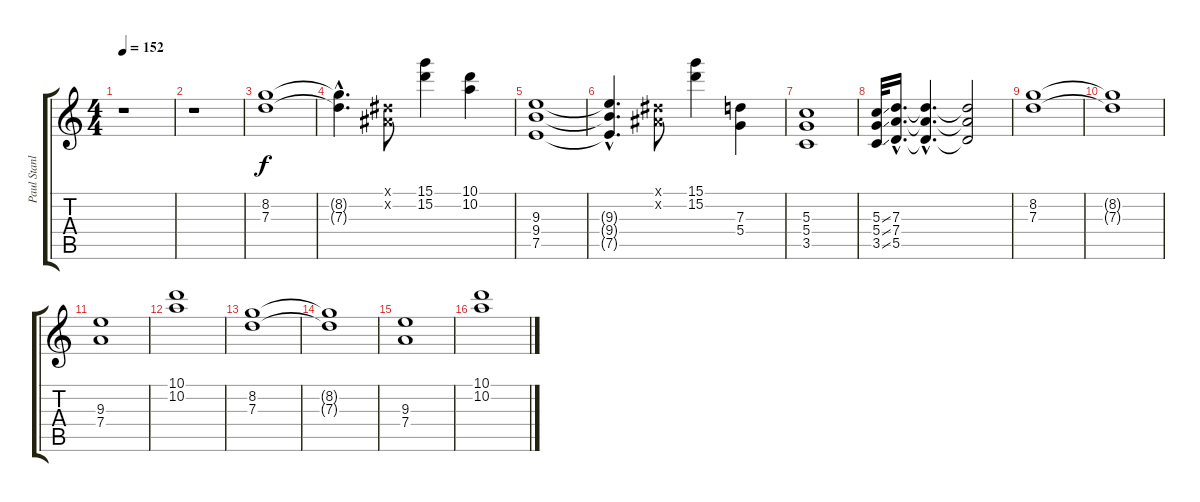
\track ("Paul Stanley" "Paul Stanl") {instrument electricguitarmuted}
\staff {score tabs}
\tuning (E4 B3 G3 D3 A2 E2) {hide}
\ts (4 4)
\tempo 152
\clef g2
\ks c
r.1{dy f} |
r.1 |
(8.2 7.3).1 |
(8.2{hac t} 7.3{hac t}).4{d} (-1.1{x} -1.2{x}).8 (15.1 15.2).4 (10.1 10.2).4 |
(9.3 9.4 7.5).1 |
(9.3{hac t} 9.4{hac t} 7.5{hac t}).4{d} (-1.1{x} -1.2{x}).8 (15.1 15.2).4 (7.3 5.4).4 |
(5.3 5.4 3.5).1 |
(5.3{ss} 5.4{ss} 3.5{ss}).32 (7.3{hac} 7.4{hac} 5.5{hac}).16{d} (7.3{hac t} 7.4{hac t} 5.5{hac t}).4{d} (7.3{t} 7.4{t} 5.5{t}).2 |
(8.2 7.3).1 |
(8.2{t} 7.3{t}).1 |
(9.3 7.4).1 |
(10.1 10.2).1 |
(8.2 7.3).1 |
(8.2{t} 7.3{t}).1 |
(9.3 7.4).1 |
(10.1 10.2).1
